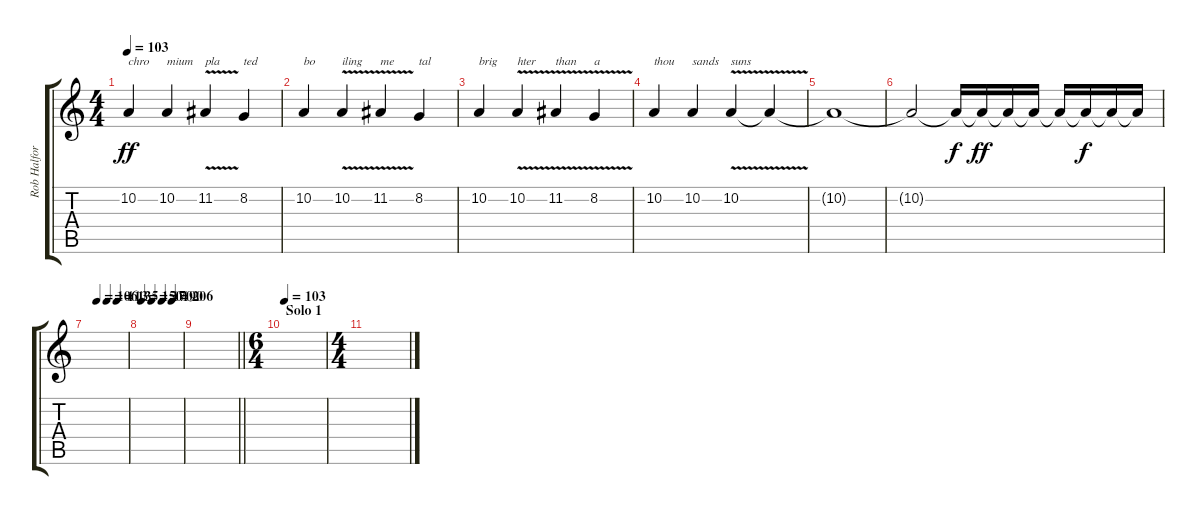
\track ("Rob Halford" "Rob Halfor") {instrument violin}
\staff {score tabs}
\tuning (E4 B3 G3 D3 A2 E2) {hide}
\ts (4 4)
\tempo 103
\clef g2
\ks c
10.2.4{txt "chro" dy ff} 10.2.4{txt "mium"} 11.2{v}.4{txt "pla"} 8.2.4{txt "ted"} |
10.2.4{txt "bo"} 10.2{v}.4{txt "iling"} 11.2{v}.4{txt "me"} 8.2.4{txt "tal"} |
10.2.4{txt "brig"} 10.2{v}.4{txt "hter"} 11.2{v}.4{txt "than"} 8.2{v}.4{txt "a"} |
10.2.4{txt "thou"} 10.2.4{txt "sands"} 10.2{v}.4{txt "suns"} 10.2{t}.4 |
10.2{t}.1 |
10.2{t}.2 10.2{t}.16{dy f} 10.2{t}.16{dy ff volume 13} 10.2{t}.16{volume 11} 10.2{t}.16{volume 9} 10.2{t}.16{volume 7} 10.2{t}.16{dy f volume 5} 10.2{t}.16{volume 3} 10.2{t}.16{volume 1} |
\tempo (106 0.25)
\tempo (113 0.5)
\tempo (135 0.75)
|
\tempo 150
\tempo (170 0.25)
\tempo (190 0.5)
\tempo (206 0.75)
|
\barLineRight lightlight
|
\ts (6 4)
\section ("" "Solo 1")
\tempo 103
|
\ts (4 4)
